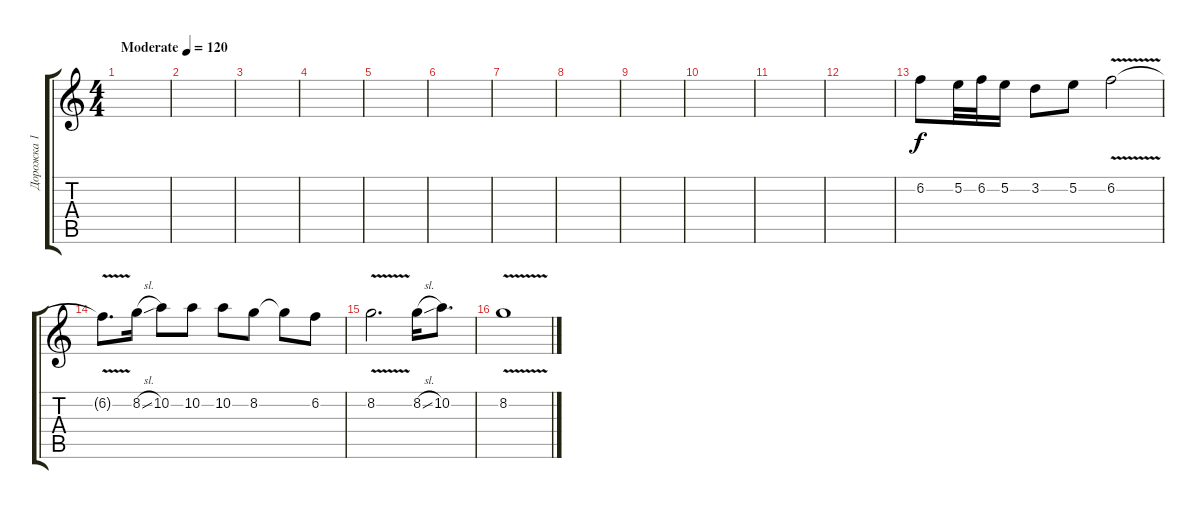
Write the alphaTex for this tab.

\track ("Дорожка 1" "Дорожка 1") {instrument acousticguitarsteel}
\staff {score tabs}
\tuning (E4 B3 G3 D3 A2 E2) {hide}
\ts (4 4)
\tempo (120 "Moderate")
\clef g2
\ks c
|
|
|
|
|
|
|
|
|
|
|
|
6.2.8 5.2.32 6.2.32 5.2.16 3.2.8 5.2.8 6.2{v}.2 |
6.2{t}.8{d} 8.2{sl}.16 10.2.8 10.2.8 10.2.8 8.2.8 8.2{t}.8 6.2.8 |
8.2{v}.2{d} 8.2{sl}.16 10.2.8{d} |
8.2{v}.1
